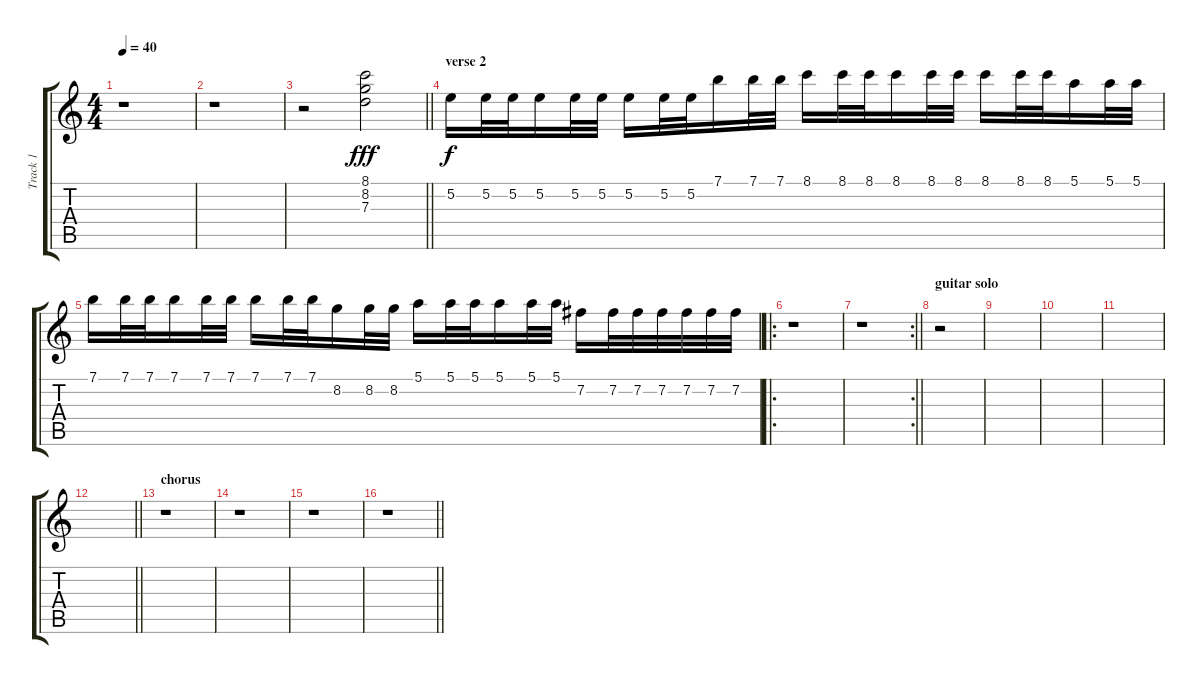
\track ("Track 1" "Track 1") {instrument overdrivenguitar}
\staff {score tabs}
\tuning (E4 B3 G3 D3 A2 E2) {hide}
\ts (4 4)
\tempo 40
\clef g2
\ks c
r.1{dy f} |
r.1 |
\barLineRight lightlight
r.2 (8.1 8.2 7.3).2{dy fff} |
\section ("" "verse 2")
5.2.16{dy f} 5.2.32 5.2.32 5.2.16 5.2.32 5.2.32 5.2.16 5.2.32 5.2.32 7.1.16 7.1.32 7.1.32 8.1.16 8.1.32 8.1.32 8.1.16 8.1.32 8.1.32 8.1.16 8.1.32 8.1.32 5.1.16 5.1.32 5.1.32 |
7.1.16 7.1.32 7.1.32 7.1.16 7.1.32 7.1.32 7.1.16 7.1.32 7.1.32 8.2.16 8.2.32 8.2.32 5.1.16 5.1.32 5.1.32 5.1.16 5.1.32 5.1.32 7.2.16 7.2.32 7.2.32 7.2.32 7.2.32 7.2.32 7.2.32 |
\ro
r.1 |
\rc 2
\barLineRight lightlight
r.1 |
\section ("" "guitar solo")
r.2{volume 14} |
|
|
|
\barLineRight lightlight
|
\section ("" "chorus")
r.1{volume 12} |
r.1 |
r.1 |
\barLineRight lightlight
r.1
